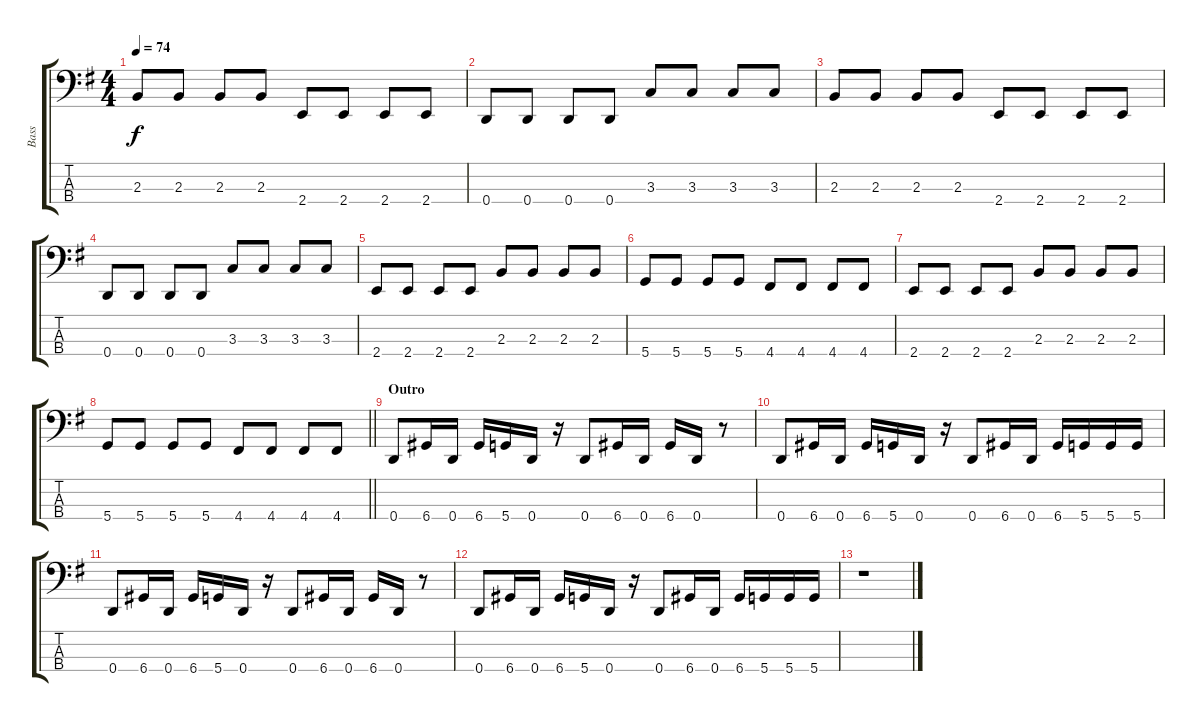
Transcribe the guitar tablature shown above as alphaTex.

\track ("Bass" "Bass") {instrument electricbasspick}
\staff {score tabs}
\tuning (G2 D2 A1 D1) {hide}
\ts (4 4)
\tempo 74
\clef f4
\ks eminor
2.3.8{dy f} 2.3.8 2.3.8 2.3.8 2.4.8 2.4.8 2.4.8 2.4.8 |
0.4.8 0.4.8 0.4.8 0.4.8 3.3.8 3.3.8 3.3.8 3.3.8 |
2.3.8 2.3.8 2.3.8 2.3.8 2.4.8 2.4.8 2.4.8 2.4.8 |
0.4.8 0.4.8 0.4.8 0.4.8 3.3.8 3.3.8 3.3.8 3.3.8 |
2.4.8 2.4.8 2.4.8 2.4.8 2.3.8 2.3.8 2.3.8 2.3.8 |
5.4.8 5.4.8 5.4.8 5.4.8 4.4.8 4.4.8 4.4.8 4.4.8 |
2.4.8 2.4.8 2.4.8 2.4.8 2.3.8 2.3.8 2.3.8 2.3.8 |
\barLineRight lightlight
5.4.8 5.4.8 5.4.8 5.4.8 4.4.8 4.4.8 4.4.8 4.4.8 |
\section ("" "Outro")
0.4.8 6.4.16 0.4.16 6.4.16 5.4.16 0.4.16 r.16 0.4.8 6.4.16 0.4.16 6.4.16 0.4.16 r.8 |
0.4.8 6.4.16 0.4.16 6.4.16 5.4.16 0.4.16 r.16 0.4.8 6.4.16 0.4.16 6.4.16 5.4.16 5.4.16 5.4.16 |
0.4.8 6.4.16 0.4.16 6.4.16 5.4.16 0.4.16 r.16 0.4.8 6.4.16 0.4.16 6.4.16 0.4.16 r.8 |
0.4.8 6.4.16 0.4.16 6.4.16 5.4.16 0.4.16 r.16 0.4.8 6.4.16 0.4.16 6.4.16 5.4.16 5.4.16 5.4.16 |
r.1
